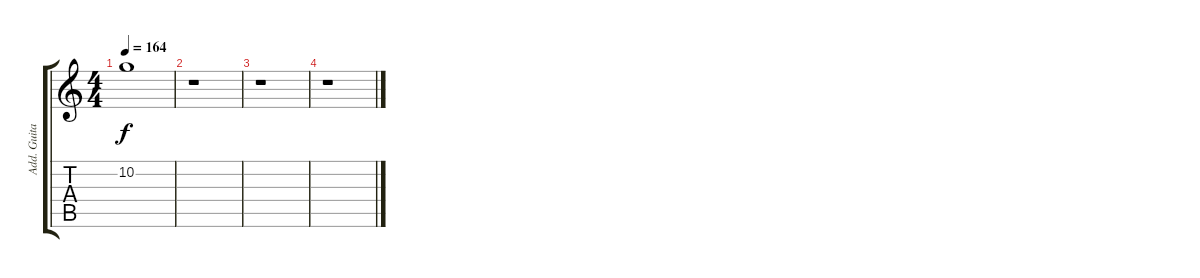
\track ("Add. Guitar" "Add. Guita") {instrument distortionguitar}
\staff {score tabs}
\tuning (D4 A3 F3 C3 G2 D2) {hide}
\ts (4 4)
\tempo 164
\clef g2
\ks c
10.2{t}.1{dy f} |
r.1 |
r.1 |
r.1
